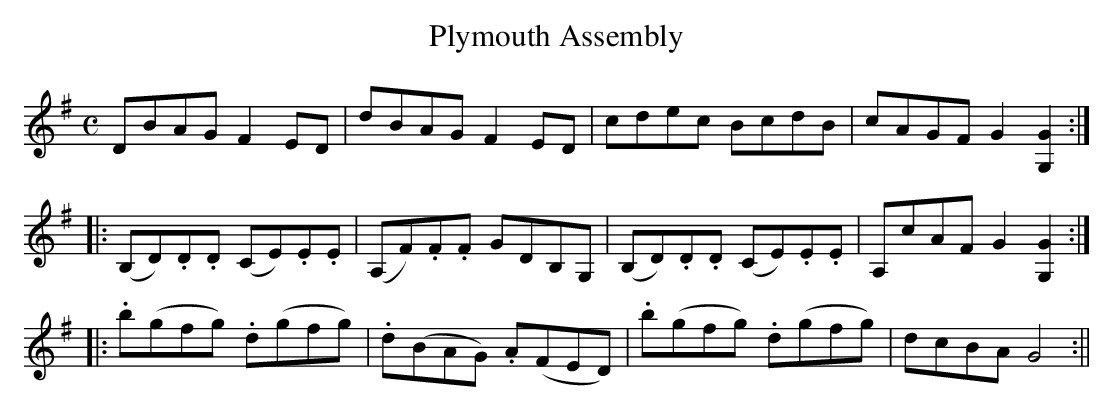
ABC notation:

X:1
T:Plymouth Assembly
M:C
L:1/8
K:G
DBAG F2 ED|dBAG F2 ED|cdec BcdB|cAGF G2 [G,2G2]:|
|:(B,D).D.D (CE).E.E|(A,F).F.F GDB,G,|(B,D).D.D (CE).E.E|A,cAF G2 [G,2G2]:|
|:.b(gfg) .d(gfg)|.d(BAG) .A(FED)|.b(gfg) .d(gfg)|dcBA G4:||
